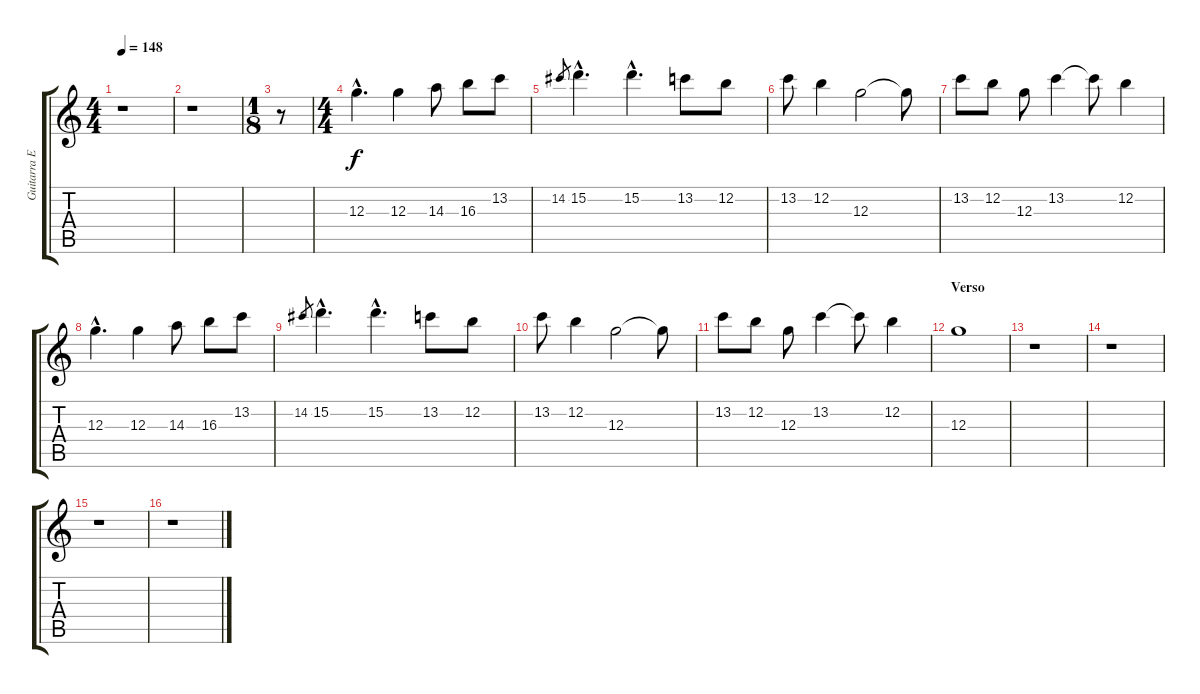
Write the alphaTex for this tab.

\track ("Guitarra Electrica" "Guitarra E") {instrument distortionguitar}
\staff {score tabs}
\tuning (E4 B3 G3 D3 A2 E2) {hide}
\ts (4 4)
\tempo 148
\clef g2
\ks c
r.1{dy f} |
r.1 |
\ts (1 8)
r.8 |
\ts (4 4)
12.3{hac}.4{d volume 14} 12.3.4 14.3.8 16.3.8 13.2.8 |
14.2.8{gr} 15.2{hac}.4{d} 15.2{hac}.4{d} 13.2.8 12.2.8 |
13.2.8 12.2.4 12.3.2 12.3{t}.8 |
13.2.8 12.2.8 12.3.8 13.2.4 13.2{t}.8 12.2.4 |
12.3{hac}.4{d} 12.3.4 14.3.8 16.3.8 13.2.8 |
14.2.8{gr} 15.2{hac}.4{d} 15.2{hac}.4{d} 13.2.8 12.2.8 |
13.2.8 12.2.4 12.3.2 12.3{t}.8 |
13.2.8 12.2.8 12.3.8 13.2.4 13.2{t}.8 12.2.4 |
\section ("" "Verso")
12.3.1{volume 9} |
r.1 |
r.1 |
r.1 |
r.1
